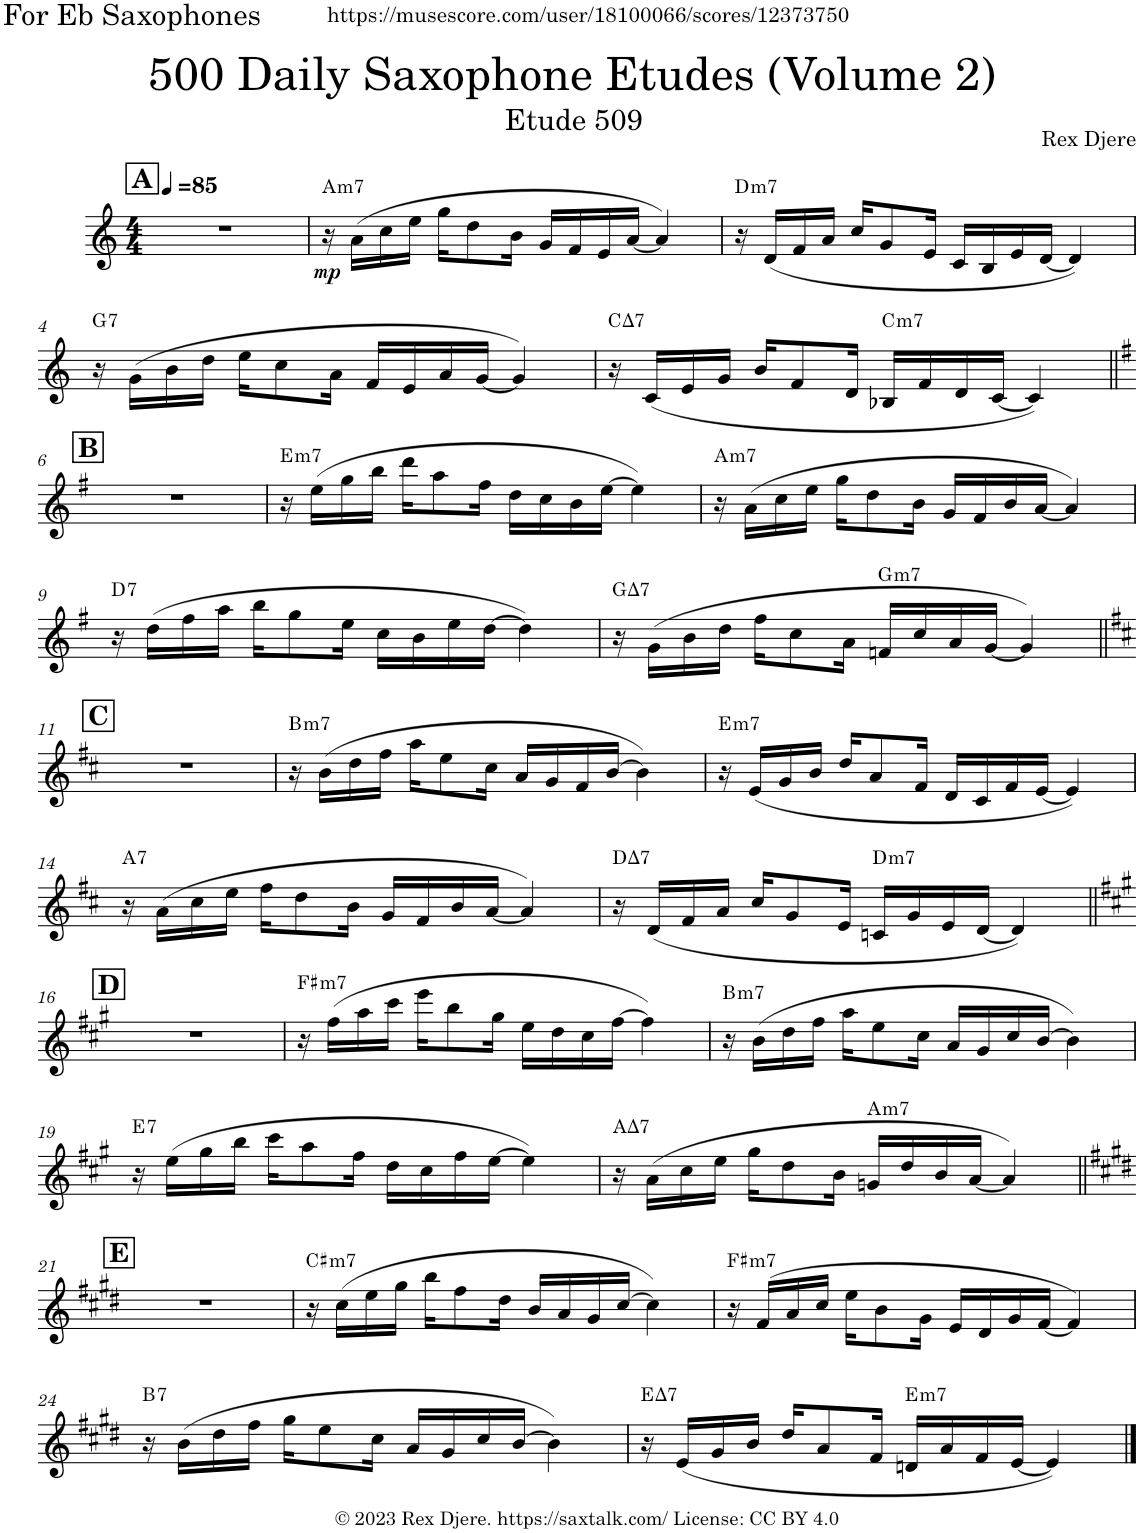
**kern	**dynam	**harte
*part1	*part1	*part1
*staff1	*staff1	*
*I"Alto Saxophone	*	*
*I'A. Sax.	*	*
*clefG2	*	*
*Trd5c9	*	*
*k[]	*	*
*M4/4	*	*
*MM85	*	*
!!LO:REH:place=s1:a:B:cj:fs=14:t=A
=1	=1	=1
1r	.	.
=2	=2	=2
!	!LO:DY:b	!LO:H:kt=m7
16r	mp	A:min7
(16a\LL	.	.
16cc\	.	.
16ee\JJ	.	.
16gg\KL	.	.
8dd\	.	.
16b\Jk	.	.
16g/LL	.	.
16f/	.	.
16e/	.	.
[16a/JJ	.	.
4a/])	.	.
=3	=3	=3
!	!	!LO:H:kt=m7
16r	.	D:min7
(16d/LL	.	.
16f/	.	.
16a/JJ	.	.
16cc/KL	.	.
8g/	.	.
16e/Jk	.	.
16c/LL	.	.
16B/	.	.
16e/	.	.
[16d/JJ	.	.
4d/])	.	.
!!LO:LB:g=z
=4	=4	=4
!	!	!LO:H:kt=7
16r	.	G:7
(16g\LL	.	.
16b\	.	.
16dd\JJ	.	.
16ee\KL	.	.
8cc\	.	.
16a\Jk	.	.
16f/LL	.	.
16e/	.	.
16a/	.	.
[16g/JJ	.	.
4g/])	.	.
=5	=5	=5
!	!	!LO:H:kt=7
16r	.	C:maj7
(16c/LL	.	.
16e/	.	.
16g/JJ	.	.
16b/KL	.	.
8f/	.	.
16d/Jk	.	.
!	!	!LO:H:kt=m7
16B-X/LL	.	C:min7
16f/	.	.
16d/	.	.
[16c/JJ	.	.
4c/])	.	.
!!LO:LB:g=z
!!LO:REH:place=s1:a:B:cj:fs=14:t=B
=6||	=6||	=6||
*k[f#]	*	*
1r	.	.
=7	=7	=7
!	!	!LO:H:kt=m7
16r	.	E:min7
(16ee\LL	.	.
16gg\	.	.
16bb\JJ	.	.
16ddd\KL	.	.
8aa\	.	.
16ff#\Jk	.	.
16dd\LL	.	.
16cc\	.	.
16b\	.	.
[16ee\JJ	.	.
4ee\])	.	.
=8	=8	=8
!	!	!LO:H:kt=m7
16r	.	A:min7
(16a\LL	.	.
16cc\	.	.
16ee\JJ	.	.
16gg\KL	.	.
8dd\	.	.
16b\Jk	.	.
16g/LL	.	.
16f#/	.	.
16b/	.	.
[16a/JJ	.	.
4a/])	.	.
!!LO:LB:g=z
=9	=9	=9
!	!	!LO:H:kt=7
16r	.	D:7
(16dd\LL	.	.
16ff#\	.	.
16aa\JJ	.	.
16bb\KL	.	.
8gg\	.	.
16ee\Jk	.	.
16cc\LL	.	.
16b\	.	.
16ee\	.	.
[16dd\JJ	.	.
4dd\])	.	.
=10	=10	=10
!	!	!LO:H:kt=7
16r	.	G:maj7
(16g\LL	.	.
16b\	.	.
16dd\JJ	.	.
16ff#\KL	.	.
8cc\	.	.
16a\Jk	.	.
!	!	!LO:H:kt=m7
16fn/LL	.	G:min7
16cc/	.	.
16a/	.	.
[16g/JJ	.	.
4g/])	.	.
!!LO:LB:g=z
!!LO:REH:place=s1:a:B:cj:fs=14:t=C
=11||	=11||	=11||
*k[f#c#]	*	*
1r	.	.
=12	=12	=12
!	!	!LO:H:kt=m7
16r	.	B:min7
(16b\LL	.	.
16dd\	.	.
16ff#\JJ	.	.
16aa\KL	.	.
8ee\	.	.
16cc#\Jk	.	.
16a/LL	.	.
16g/	.	.
16f#/	.	.
[16b/JJ	.	.
4b\])	.	.
=13	=13	=13
!	!	!LO:H:kt=m7
16r	.	E:min7
(16e/LL	.	.
16g/	.	.
16b/JJ	.	.
16dd/KL	.	.
8a/	.	.
16f#/Jk	.	.
16d/LL	.	.
16c#/	.	.
16f#/	.	.
[16e/JJ	.	.
4e/])	.	.
!!LO:LB:g=z
=14	=14	=14
!	!	!LO:H:kt=7
16r	.	A:7
(16a\LL	.	.
16cc#\	.	.
16ee\JJ	.	.
16ff#\KL	.	.
8dd\	.	.
16b\Jk	.	.
16g/LL	.	.
16f#/	.	.
16b/	.	.
[16a/JJ	.	.
4a/])	.	.
=15	=15	=15
!	!	!LO:H:kt=7
16r	.	D:maj7
(16d/LL	.	.
16f#/	.	.
16a/JJ	.	.
16cc#/KL	.	.
8g/	.	.
16e/Jk	.	.
!	!	!LO:H:kt=m7
16cn/LL	.	D:min7
16g/	.	.
16e/	.	.
[16d/JJ	.	.
4d/])	.	.
!!LO:LB:g=z
!!LO:REH:place=s1:a:B:cj:fs=14:t=D
=16||	=16||	=16||
*k[f#c#g#]	*	*
1r	.	.
=17	=17	=17
!	!	!LO:H:kt=m7
16r	.	F#:min7
(16ff#\LL	.	.
16aa\	.	.
16ccc#\JJ	.	.
16eee\KL	.	.
8bb\	.	.
16gg#\Jk	.	.
16ee\LL	.	.
16dd\	.	.
16cc#\	.	.
[16ff#\JJ	.	.
4ff#\])	.	.
=18	=18	=18
!	!	!LO:H:kt=m7
16r	.	B:min7
(16b\LL	.	.
16dd\	.	.
16ff#\JJ	.	.
16aa\KL	.	.
8ee\	.	.
16cc#\Jk	.	.
16a/LL	.	.
16g#/	.	.
16cc#/	.	.
[16b/JJ	.	.
4b\])	.	.
!!LO:LB:g=z
=19	=19	=19
!	!	!LO:H:kt=7
16r	.	E:7
(16ee\LL	.	.
16gg#\	.	.
16bb\JJ	.	.
16ccc#\KL	.	.
8aa\	.	.
16ff#\Jk	.	.
16dd\LL	.	.
16cc#\	.	.
16ff#\	.	.
[16ee\JJ	.	.
4ee\])	.	.
=20	=20	=20
!	!	!LO:H:kt=7
16r	.	A:maj7
(16a\LL	.	.
16cc#\	.	.
16ee\JJ	.	.
16gg#\KL	.	.
8dd\	.	.
16b\Jk	.	.
!	!	!LO:H:kt=m7
16gn/LL	.	A:min7
16dd/	.	.
16b/	.	.
[16a/JJ	.	.
4a/])	.	.
!!LO:LB:g=z
!!LO:REH:place=s1:a:B:cj:fs=14:t=E
=21||	=21||	=21||
*k[f#c#g#d#]	*	*
1r	.	.
=22	=22	=22
!	!	!LO:H:kt=m7
16r	.	C#:min7
(16cc#\LL	.	.
16ee\	.	.
16gg#\JJ	.	.
16bb\KL	.	.
8ff#\	.	.
16dd#\Jk	.	.
16b/LL	.	.
16a/	.	.
16g#/	.	.
[16cc#/JJ	.	.
4cc#\])	.	.
=23	=23	=23
!	!	!LO:H:kt=m7
16r	.	F#:min7
(16f#/LL	.	.
16a/	.	.
16cc#/JJ	.	.
16ee\KL	.	.
8b\	.	.
16g#\Jk	.	.
16e/LL	.	.
16d#/	.	.
16g#/	.	.
[16f#/JJ	.	.
4f#/])	.	.
!!LO:LB:g=z
=24	=24	=24
!	!	!LO:H:kt=7
16r	.	B:7
(16b\LL	.	.
16dd#\	.	.
16ff#\JJ	.	.
16gg#\KL	.	.
8ee\	.	.
16cc#\Jk	.	.
16a/LL	.	.
16g#/	.	.
16cc#/	.	.
[16b/JJ	.	.
4b\])	.	.
=25	=25	=25
!	!	!LO:H:kt=7
16r	.	E:maj7
(16e/LL	.	.
16g#/	.	.
16b/JJ	.	.
16dd#/KL	.	.
8a/	.	.
16f#/Jk	.	.
!	!	!LO:H:kt=m7
16dn/LL	.	E:min7
16a/	.	.
16f#/	.	.
[16e/JJ	.	.
4e/])	.	.
==	==	==
*-	*-	*-
